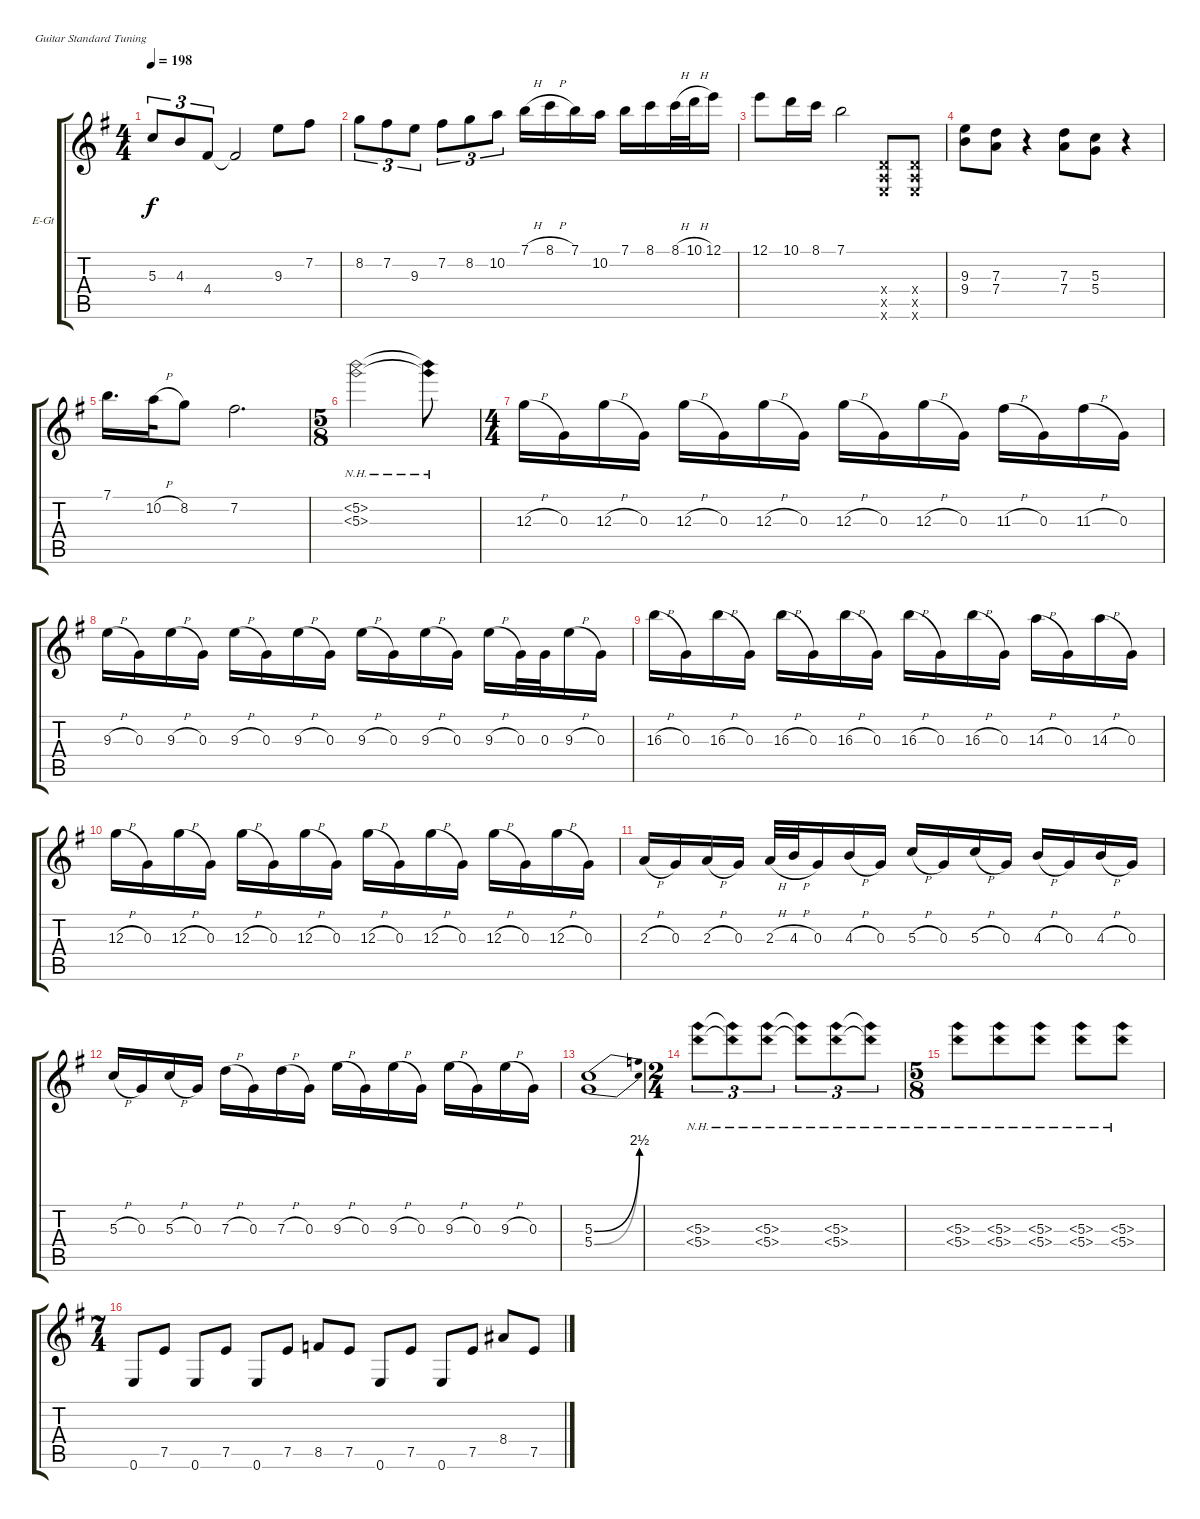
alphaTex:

\defaultSystemsLayout 4
\bracketExtendMode groupsimilarinstruments
\firstSystemTrackNameOrientation horizontal
\otherSystemsTrackNameOrientation horizontal
\track ("Kirk" "E-Gt") {instrument distortionguitar}
\staff {score tabs}
\tuning (E4 B3 G3 D3 A2 E2)
\ts (4 4)
\tempo 198
\clef g2
\scale
0.333333
\ks g
5.3.8{tu (3 2) dy f} 4.3.8{tu (3 2)} 4.4.8{tu (3 2)} 4.4{t}.2 9.3.8 7.2.8 |
\scale
0.333333 8.2.8{tu (3 2)} 7.2.8{tu (3 2)} 9.3.8{tu (3 2)} 7.2.8{tu (3 2)} 8.2.8{tu (3 2)} 10.2.8{tu (3 2)} 7.1{h}.16 8.1{h}.16 7.1.16 10.2.16 7.1.16 8.1.16 8.1{h}.32 10.1{h}.32 12.1.16 |
\scale
0.333333 12.1.8 10.1.16 8.1.16 7.1.2 (0.4{x} 0.5{x} 0.6{x}).8 (0.4{x} 0.5{x} 0.6{x}).8 |
\scale
0.333333 (9.3 9.4).8 (7.3 7.4).8 r.4 (7.3 7.4).8 (5.3 5.4).8 r.4 |
\scale
0.333333 7.1.16{d} 10.2{h}.32 8.2.8 7.2.2{d} |
\ts (5 8)
\scale
0.333333 (5.2{nh} 5.3{nh}).2 (5.2{nh t} 5.3{nh t}).8 |
\ts (4 4)
\scale
0.333333 12.3{h}.16 0.3.16 12.3{h}.16 0.3.16 12.3{h}.16 0.3.16 12.3{h}.16 0.3.16 12.3{h}.16 0.3.16 12.3{h}.16 0.3.16 11.3{h}.16 0.3.16 11.3{h}.16 0.3.16 |
\scale
0.333333 9.3{h}.16 0.3.16 9.3{h}.16 0.3.16 9.3{h}.16 0.3.16 9.3{h}.16 0.3.16 9.3{h}.16 0.3.16 9.3{h}.16 0.3.16 9.3{h}.16 0.3.32 0.3.32 9.3{h}.16 0.3.16 |
\scale
0.333333 16.3{h}.16 0.3.16 16.3{h}.16 0.3.16 16.3{h}.16 0.3.16 16.3{h}.16 0.3.16 16.3{h}.16 0.3.16 16.3{h}.16 0.3.16 14.3{h}.16 0.3.16 14.3{h}.16 0.3.16 |
\scale
0.333333 12.3{h}.16 0.3.16 12.3{h}.16 0.3.16 12.3{h}.16 0.3.16 12.3{h}.16 0.3.16 12.3{h}.16 0.3.16 12.3{h}.16 0.3.16 12.3{h}.16 0.3.16 12.3{h}.16 0.3.16 |
\scale
0.333333 2.3{h}.16 0.3.16 2.3{h}.16 0.3.16 2.3{h}.32 4.3{h}.32 0.3.16 4.3{h}.16 0.3.16 5.3{h}.16 0.3.16 5.3{h}.16 0.3.16 4.3{h}.16 0.3.16 4.3{h}.16 0.3.16 |
\scale
0.333333 5.3{h}.16 0.3.16 5.3{h}.16 0.3.16 7.3{h}.16 0.3.16 7.3{h}.16 0.3.16 9.3{h}.16 0.3.16 9.3{h}.16 0.3.16 9.3{h}.16 0.3.16 9.3{h}.16 0.3.16 |
\scale
0.333333 (5.3{be (bend 0 0 60 10)} 5.4{be (bend 0 0 60 10)}).1 |
\ts (2 4)
\scale
0.333333 (5.3{nh} 5.4{nh}).8{tu (3 2)} (5.3{nh t} 5.4{nh t}).8{tu (3 2)} (5.3{nh} 5.4{nh}).8{tu (3 2)} (5.3{nh t} 5.4{nh t}).8{tu (3 2)} (5.3{nh} 5.4{nh}).8{tu (3 2)} (5.3{nh t} 5.4{nh t}).8{tu (3 2)} |
\ts (5 8)
\scale
0.333333 (5.3{nh} 5.4{nh}).8 (5.3{nh} 5.4{nh}).8 (5.3{nh} 5.4{nh}).8 (5.3{nh} 5.4{nh}).8 (5.3{nh} 5.4{nh}).8 |
\ts (7 4)
\scale
0.333333 0.6.8 7.5.8 0.6.8 7.5.8 0.6.8 7.5.8 8.5.8 7.5.8 0.6.8 7.5.8 0.6.8 7.5.8 8.4.8 7.5.8
